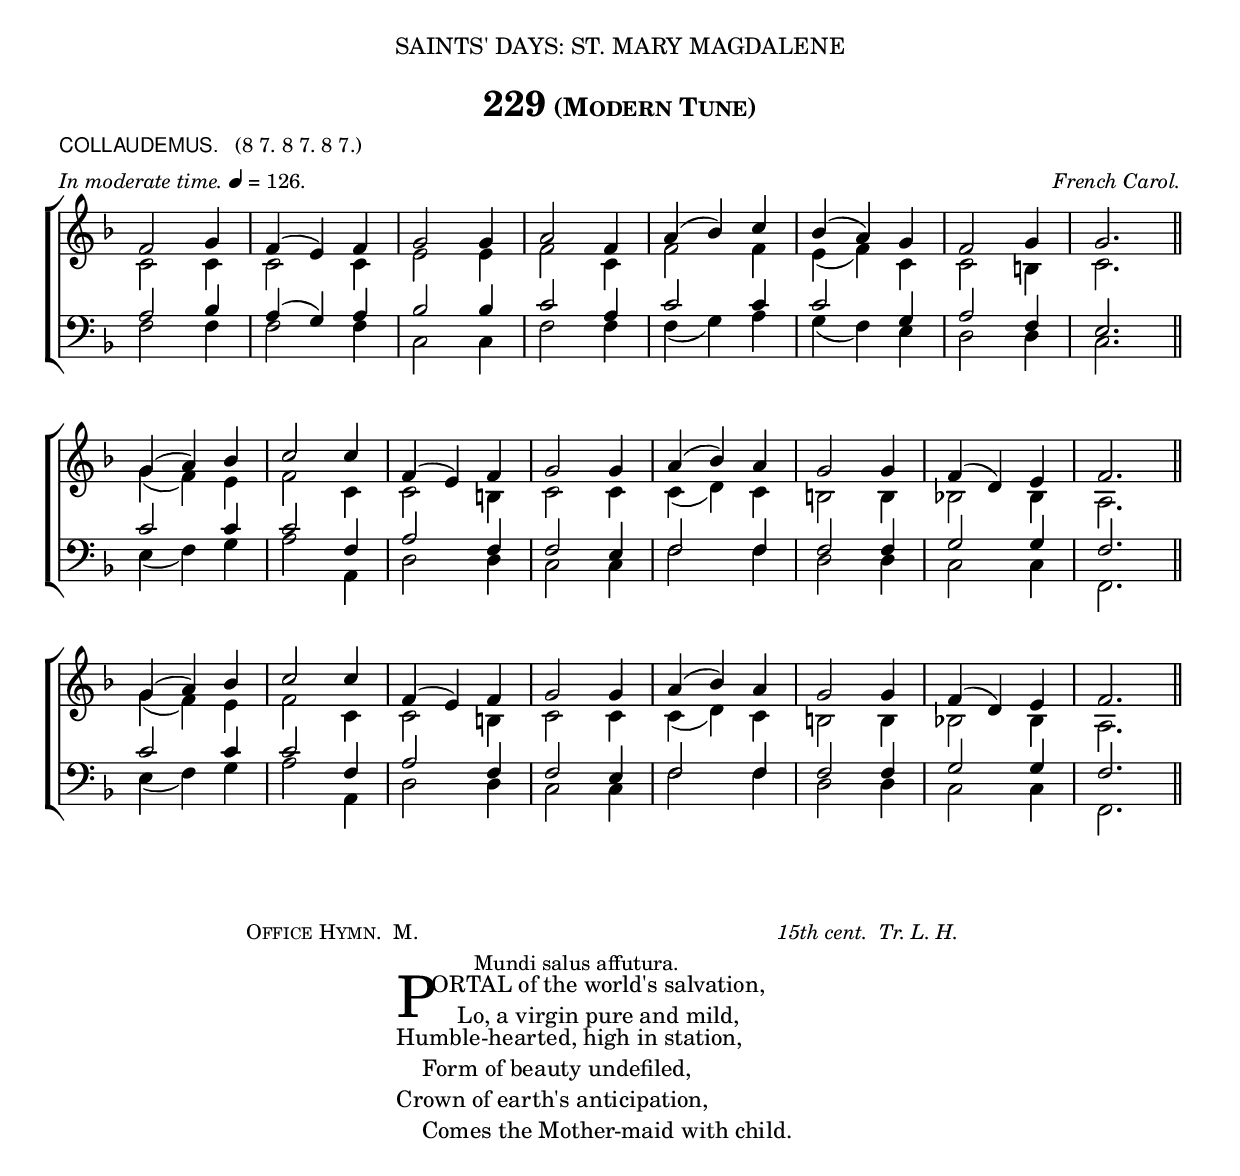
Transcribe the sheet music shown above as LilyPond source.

%%% 360a.png
%%% Hymn 229. (Modern Tune) Portal of the world's salvation.
%%% Rev 1.

%%% Transcriber's Note:
%%% I am quite certain the white 1/2 note printed in the tempo indication is wrong and it 
%%% should be a black 1/4 note instead.  2=126 is blazingly fast, whereas 4=126 is
%%% about right for "in moderate time".  Code adjusted accordingly.

\version "2.10.23"

\header {
	dedication = \markup { \center-align { "SAINTS' DAYS: ST. MARY MAGDALENE" \hspace #0.1 }}
	title = \markup { "229" \large \smallCaps "(Modern Tune)" }
	poet = \markup { \small { \sans "COLLAUDEMUS." \hspace #1 \roman  "(8 7. 8 7. 8 7.)" } }
	meter =  \markup { \small { \italic "In moderate time." \general-align #Y #DOWN \note #"4" #0.5 = 126.} }
	arranger = \markup { \small \italic "French Carol." }
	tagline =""
			}			
			
%%Generates nonbreaking bars
nbbar = { \bar "|" \noBreak }

global = {
\time 3/4
\key f \major
\set Staff.midiInstrument = "church organ"
}

soprano = \relative c' {  f2 g4 \nbbar f4(e) f \nbbar g2 g4 \nbbar a2 f4 \nbbar a(bes) c \nbbar bes(a) g \nbbar f2 g4 \nbbar g2. \bar "||" \break
g4(a) bes \nbbar c2 c4 \nbbar f,(e) f \nbbar g2 g4 \nbbar a(bes) a \nbbar g2 g4 \nbbar f(d) e \nbbar f2. \bar "||" \break
g4(a) bes \nbbar c2 c4 \nbbar f,(e) f \nbbar g2 g4 \nbbar a(bes) a \nbbar g2 g4 \nbbar f(d) e \nbbar f2. \bar "||" }
 
alto = \relative c' {  c2 c4 \nbbar c2 c4 \nbbar e2 e4 \nbbar f2 c4 \nbbar f2 f4 \nbbar e(f) c \nbbar c2 b4 \nbbar c2. \bar "||" \break
g'4(f) e \nbbar f2 c4 \nbbar c2 b4 \nbbar c2 c4 \nbbar c(d) c \nbbar b2 b4 \nbbar bes!2 bes4 \nbbar a2. \bar "||" \break
g'4(f) e \nbbar f2 c4 \nbbar c2 b4 \nbbar c2 c4 \nbbar c(d) c \nbbar b2 b4 \nbbar bes!2 bes4 \nbbar a2. \bar "||"  }

tenor = \relative c { \clef bass a'2 bes4 \nbbar a(g) a \nbbar bes2 bes4 \nbbar c2 a4 \nbbar c2 c4 \nbbar c2 g4 \nbbar a2 f4 \nbbar e2. \bar "||" \break
c'2 c4 \nbbar c2 f,4 \nbbar a2 f4 \nbbar f2 e4 \nbbar f2 f4 \nbbar f2 f4 \nbbar g2 g4 \nbbar f2. \bar "||" \break
c'2 c4 \nbbar c2 f,4 \nbbar a2 f4 \nbbar f2 e4 \nbbar f2 f4 \nbbar f2 f4 \nbbar g2 g4 \nbbar f2. \bar "||"  }

bass = \relative c { \clef bass  f2 f4 \nbbar f2 f4 \nbbar c2 c4 \nbbar f2 f4 \nbbar f(g) a \nbbar g(f) e \nbbar d2 d4 \nbbar c2. \bar "||" \break
e4(f) g \nbbar a2 a,4 \nbbar d2 d4 \nbbar c2 c4 \nbbar f2 f4 \nbbar d2 d4 \nbbar c2 c4 \nbbar f,2. \bar "||" \break
e'4(f) g \nbbar a2 a,4 \nbbar d2 d4 \nbbar c2 c4 \nbbar f2 f4 \nbbar d2 d4 \nbbar c2 c4 \nbbar f,2. \bar "||" }

#(ly:set-option 'point-and-click #f)

\paper {
  #(set-paper-size "a4")
%  annotate-spacing = ##t
  print-page-number = ##f
  ragged-last-bottom = ##t
  ragged-bottom = ##t
}

\book{

\score{
\new ChoirStaff
<<
	\context Staff = upper <<
	\context Voice = sopranos { \voiceOne \global \soprano }
	\context Voice = altos { \voiceTwo \global \alto }
							>>
		\context Staff = lower <<
		\context Voice = tenors { \voiceOne \global \tenor }
		\context Voice = basses { \voiceTwo \global \bass}
								>>
>>

\layout {
	indent=0
	\context { \Score \remove "Bar_number_engraver" }
	\context { \Staff \remove "Time_signature_engraver" }
	\context { \Score \remove "Mark_engraver" }
		\context { \Staff \consists "Mark_engraver" }
	}
%%midi
\midi { \context { \Score tempoWholesPerMinute = #(ly:make-moment 126 4)}}%% midi score bracket

}%%score


\markup "                   "  %%% force blank space before start of lyrics

\markup "                   "

%%% Lyric titles and attributions

\markup { \hspace #18 \small {  \column { \line {\smallCaps  "Office Hymn."   " M." \hspace #34 \italic "15th cent.  Tr. L. H." }   		 
	\line { \hspace #22 "Mundi salus affutura." }
                                        % \line { "                    "}
}}}


%%% Lyrics

\markup { \hspace #30 %%add space as necc. to center the column
          \column { %% super column of everything
	              \column { %%verse 1 is a column of 2 lines  
	                  \line { \hspace #2.6 \column { \lower #2.4 \fontsize #8 "P" }   %%Drop Cap goes here
				  \hspace #-1.0   %% adjust this if other letters are too far from Drop Cap
				  \column  { \raise #0.0 "ORTAL of the world's salvation,"
			                                 "    Lo, a virgin pure and mild," } }     
	                  \line {  \hspace #2.5  %%adjust hspace until this line left edge is flush with Drop Cap
				   \lower  #1.56  %%adjust this until the line spacing looks right
				   \column {   
					   "Humble-hearted, high in station,"
					   "    Form of beauty undefiled,"
					   "Crown of earth's anticipation,"
					   "    Comes the Mother-maid with child."
					   "                " %%% adds vertical spacing between verses
			}}
 			         } %%% finish verse 1

			
	  } %%% end super column
}

%%fake score block to occupy space and force a pagebreak.  Can't think of a better way of doing this.
\score{
	{s4 }
\header { breakbefore = ##f piece = ##f opus = ##f tagline = ##f }
\layout{	
	\context { \Staff
		\remove Time_signature_engraver
		\remove Key_engraver
		\remove Clef_engraver
		\remove Staff_symbol_engraver
}}}

%%% Second page
%%% Continuation of lyrics

\markup { \hspace #30 %%add space as necc. to center the column
          \column { %% super column of everything				 	 
		        \hspace #1  % adds vertical spacing between verses  

			\line { "2*" \hspace #-0.4
			   \column {	     
				   "Here, the serpent's power subduing,"
				   "    See the Bush unburned by fire,"
				   "Gideon's Fleece of heaven's imbuing,"
				   "    Aaron's Rod of bright attire,"
				   "Fair, and pure, and peace-ensuing,"
				   "    Spouse of Solomon's desire."
				   "                " %%% adds vertical spacing between verses
			}}
			\line { "3*" \hspace #-0.4
			\column {	     
				"Jesse's Branch received its Flower,"
				"    Mother of Emmanuel,"
				"Portal sealed and mystic Bower"
				"    Promised by Ezekiel,"
				"Rock of Daniel's dream, whose power"
				"    Smote, and lo, the image fell!"
				"                " %%% adds vertical spacing between verses
			}}
			\line { "4  "
			\column {	     
				"See in flesh so great a wonder"
				"    By the power of God ordained,—"
				"Him, whose feet all worlds lay under,"
				"    In a Virgin's womb contained;—"
				"So on earth, her bonds to sunder,"
				"    Righteousness from heaven hath rained."
				"                " %%% adds vertical spacing between verses
			}}
			\line { "5  "
			\column {	     
				"Virgin sweet, with love o'erflowing,"
				"    To the hills in haste she fares;"
				"On a kindred heart bestowing"
				"    Blessing from the joy she bears;"
				"Waiting while with mystic showing"
				"    Time the sacred birth prepares."
				"                " %%% adds vertical spacing between verses
			}}
						\line { "6  "
			\column {	     
				"What fair joy o'ershone that dwelling,"
				"    Called so great a guest to greet;"
				"What her joy whose love compelling"
				"    Found a rest for Mary's feet,"
				"When, the bliss of time foretelling,"
				"    Lo, the Voice and Word did meet!"
				"                " %%% adds vertical spacing between verses
			}}
           		\line { "7. "
			   \column {	     
				 "God most high, the heaven's Foundation,"
				 "    Ruler of eternity;"
				 "Jesu, who for man's salvation"
				 "    Came in flesh to make us free;"
				 "Spirit, moving all creation,"
				 "    Evermore be praise to thee!      Amen" 
			}}
	  } %%% end supercolumn
} %%% end markup	  




%%Amen score block
\score {
\new ChoirStaff
	<<
	\context Staff = upper \with { fontsize = #-3 \override StaffSymbol #'staff-space = #(magstep -2) }
		<<
		\context Voice = "sopranos" { \relative c' {\clef treble \global \voiceOne f1 f \bar "||" }}
		\context Voice = "altos" { \relative c' {\clef treble \global \voiceTwo bes1 a \bar "||" }}
		>>
		\context Lyrics \lyricsto "altos" { \override LyricText #'font-size = #-1 A -- men. }
	\context Staff = lower \with { fontsize = #-3 \override StaffSymbol #'staff-space = #(magstep -2) }
		<<
		\context Voice = "tenors" { \relative c {\clef bass \global \voiceOne d1 c \bar "||" }}
		\context Voice = "basses" { \relative c {\clef bass \global \voiceTwo bes1 f \bar "||" }}
		>>
>>

\header { breakbefore = ##f piece = " " opus = " " }
\layout {
	\context { \Score timing = ##f }
	ragged-right = ##t
	indent = 15\cm
	\context { \Staff \remove "Time_signature_engraver" }
	}%%layout

%%Amen midi
\midi { \context { \Score tempoWholesPerMinute = #(ly:make-moment 126 4) }} %%Amen midi
}%%amen score

} %%% book bracket
